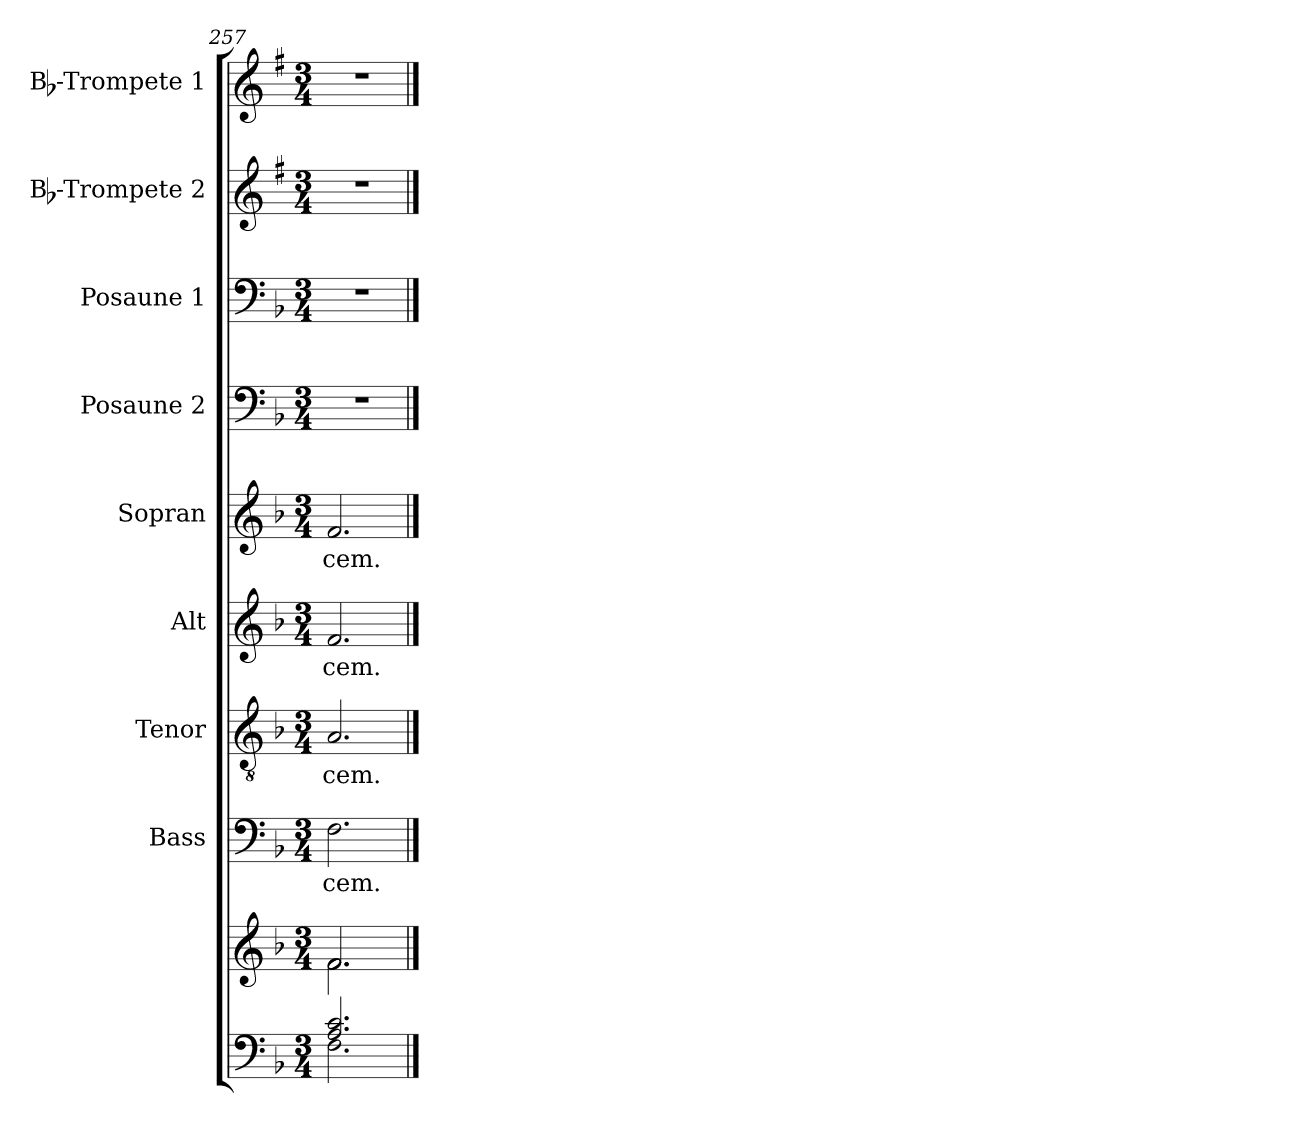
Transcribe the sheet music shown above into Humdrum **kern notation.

**kern	**kern	**kern	**text	**kern	**text	**kern	**text	**kern	**text	**kern	**kern	**kern	**kern
*part9	*part9	*part8	*part8	*part7	*part7	*part6	*part6	*part5	*part5	*part4	*part3	*part2	*part1
*staff10	*staff9	*staff8	*staff8	*staff7	*staff7	*staff6	*staff6	*staff5	*staff5	*staff4	*staff3	*staff2	*staff1
*	*	*I"Bass	*	*I"Tenor	*	*I"Alt	*	*I"Sopran	*	*I"Posaune 2	*I"Posaune 1	*I"Bb-Trompete 2	*I"Bb-Trompete 1
*	*	*I'B.	*	*I'T.	*	*I'A.	*	*I'S.	*	*I'Pos. 2	*I'Pos. 1	*I'Bb Trp. 2	*I'Bb Trp. 1
*clefF4	*clefG2	*clefF4	*	*clefGv2	*	*clefG2	*	*clefG2	*	*clefF4	*clefF4	*clefG2	*clefG2
*	*	*	*	*	*	*	*	*	*	*	*	*ITrd1c2	*ITrd1c2
*k[b-]	*k[b-]	*k[b-]	*	*k[b-]	*	*k[b-]	*	*k[b-]	*	*k[b-]	*k[b-]	*k[b-]	*k[b-]
*F:	*F:	*F:	*	*F:	*	*F:	*	*F:	*	*F:	*F:	*F:	*F:
*M3/4	*M3/4	*M3/4	*	*M3/4	*	*M3/4	*	*M3/4	*	*M3/4	*M3/4	*M3/4	*M3/4
=257	=257	=257	=257	=257	=257	=257	=257	=257	=257	=257	=257	=257	=257
*^	*^	*	*	*	*	*	*	*	*	*	*	*	*
!	!	!	!	!	!LO:LY:b	!	!LO:LY:b	!	!LO:LY:b	!	!LO:LY:b	!	!	!	!
2.A/ 2.c/	2.F\	2.f/	2.f\	2.F\	-cem.	2.A/	-cem.	2.f/	-cem.	2.f/	-cem.	2.r	2.r	2.r	2.r
*v	*v	*	*	*	*	*	*	*	*	*	*	*	*	*	*
*	*v	*v	*	*	*	*	*	*	*	*	*	*	*	*
==	==	==	==	==	==	==	==	==	==	==	==	==	==
*-	*-	*-	*-	*-	*-	*-	*-	*-	*-	*-	*-	*-	*-
